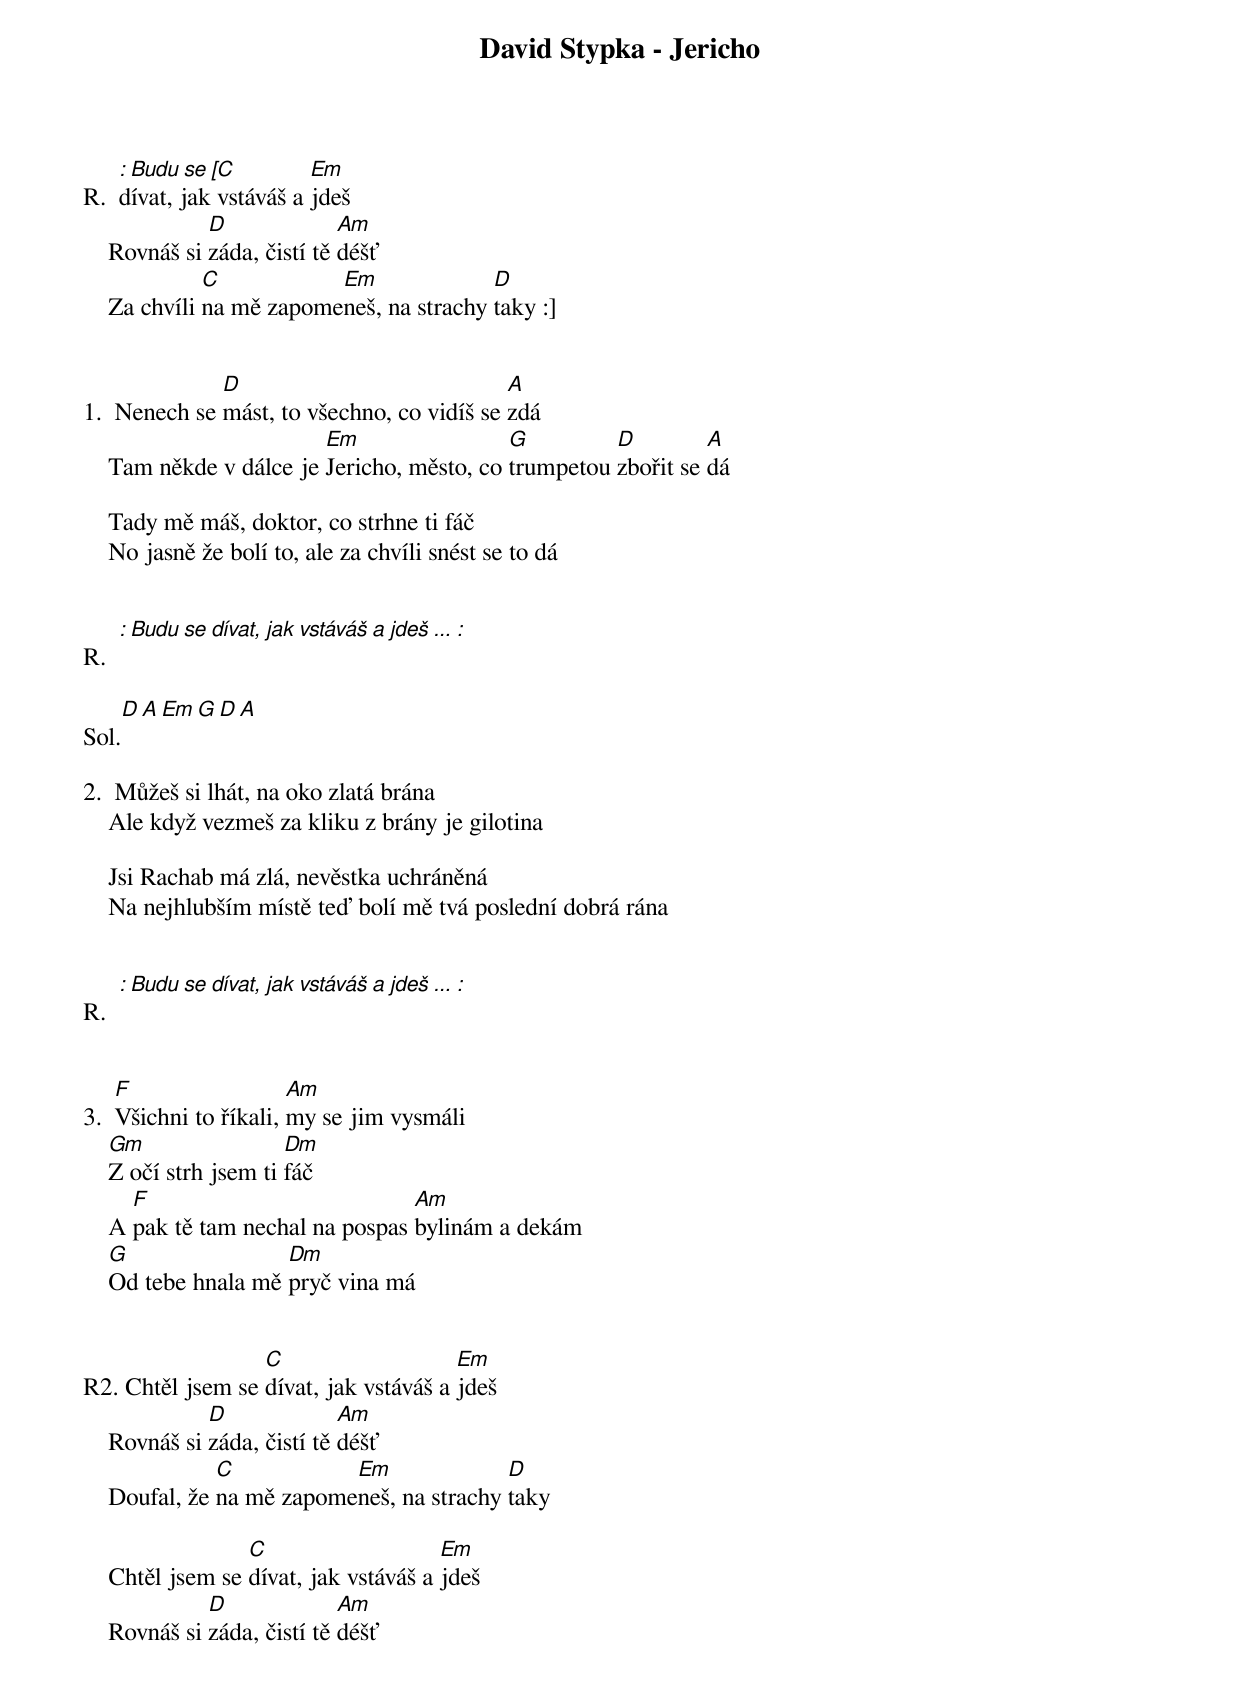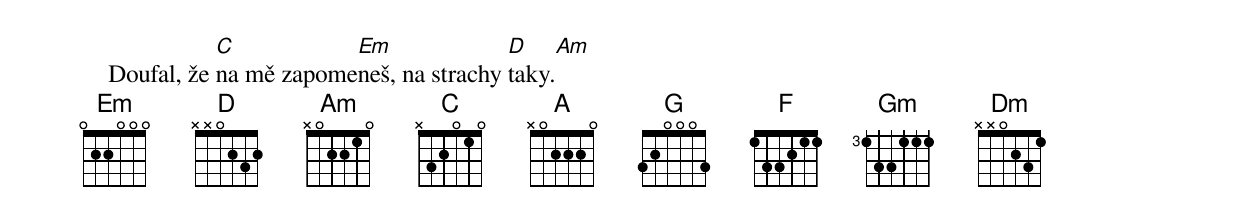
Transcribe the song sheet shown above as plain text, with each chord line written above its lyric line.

David Stypka - Jericho


               C                    Em
R.  [: Budu se dívat, jak vstáváš a jdeš
              D              Am
    Rovnáš si záda, čistí tě déšť
              C           Em              D
    Za chvíli na mě zapomeneš, na strachy taky :]


              D                             A
1.  Nenech se mást, to všechno, co vidíš se zdá
                         Em                 G         D         A
    Tam někde v dálce je Jericho, město, co trumpetou zbořit se dá

    Tady mě máš, doktor, co strhne ti fáč
    No jasně že bolí to, ale za chvíli snést se to dá


R.  [: Budu se dívat, jak vstáváš a jdeš ... :]

    D A Em G D A
Sol.

2.  Můžeš si lhát, na oko zlatá brána
    Ale když vezmeš za kliku z brány je gilotina

    Jsi Rachab má zlá, nevěstka uchráněná
    Na nejhlubším místě teď bolí mě tvá poslední dobrá rána


R.  [: Budu se dívat, jak vstáváš a jdeš ... :]


    F                  Am
3.  Všichni to říkali, my se jim vysmáli
    Gm                 Dm
    Z očí strh jsem ti fáč
      F                           Am
    A pak tě tam nechal na pospas bylinám a dekám
    G                Dm
    Od tebe hnala mě pryč vina má


                  C                    Em
R2. Chtěl jsem se dívat, jak vstáváš a jdeš
              D              Am
    Rovnáš si záda, čistí tě déšť
               C           Em              D
    Doufal, že na mě zapomeneš, na strachy taky

                  C                    Em
    Chtěl jsem se dívat, jak vstáváš a jdeš
              D              Am
    Rovnáš si záda, čistí tě déšť
               C           Em              D    Am
    Doufal, že na mě zapomeneš, na strachy taky.
